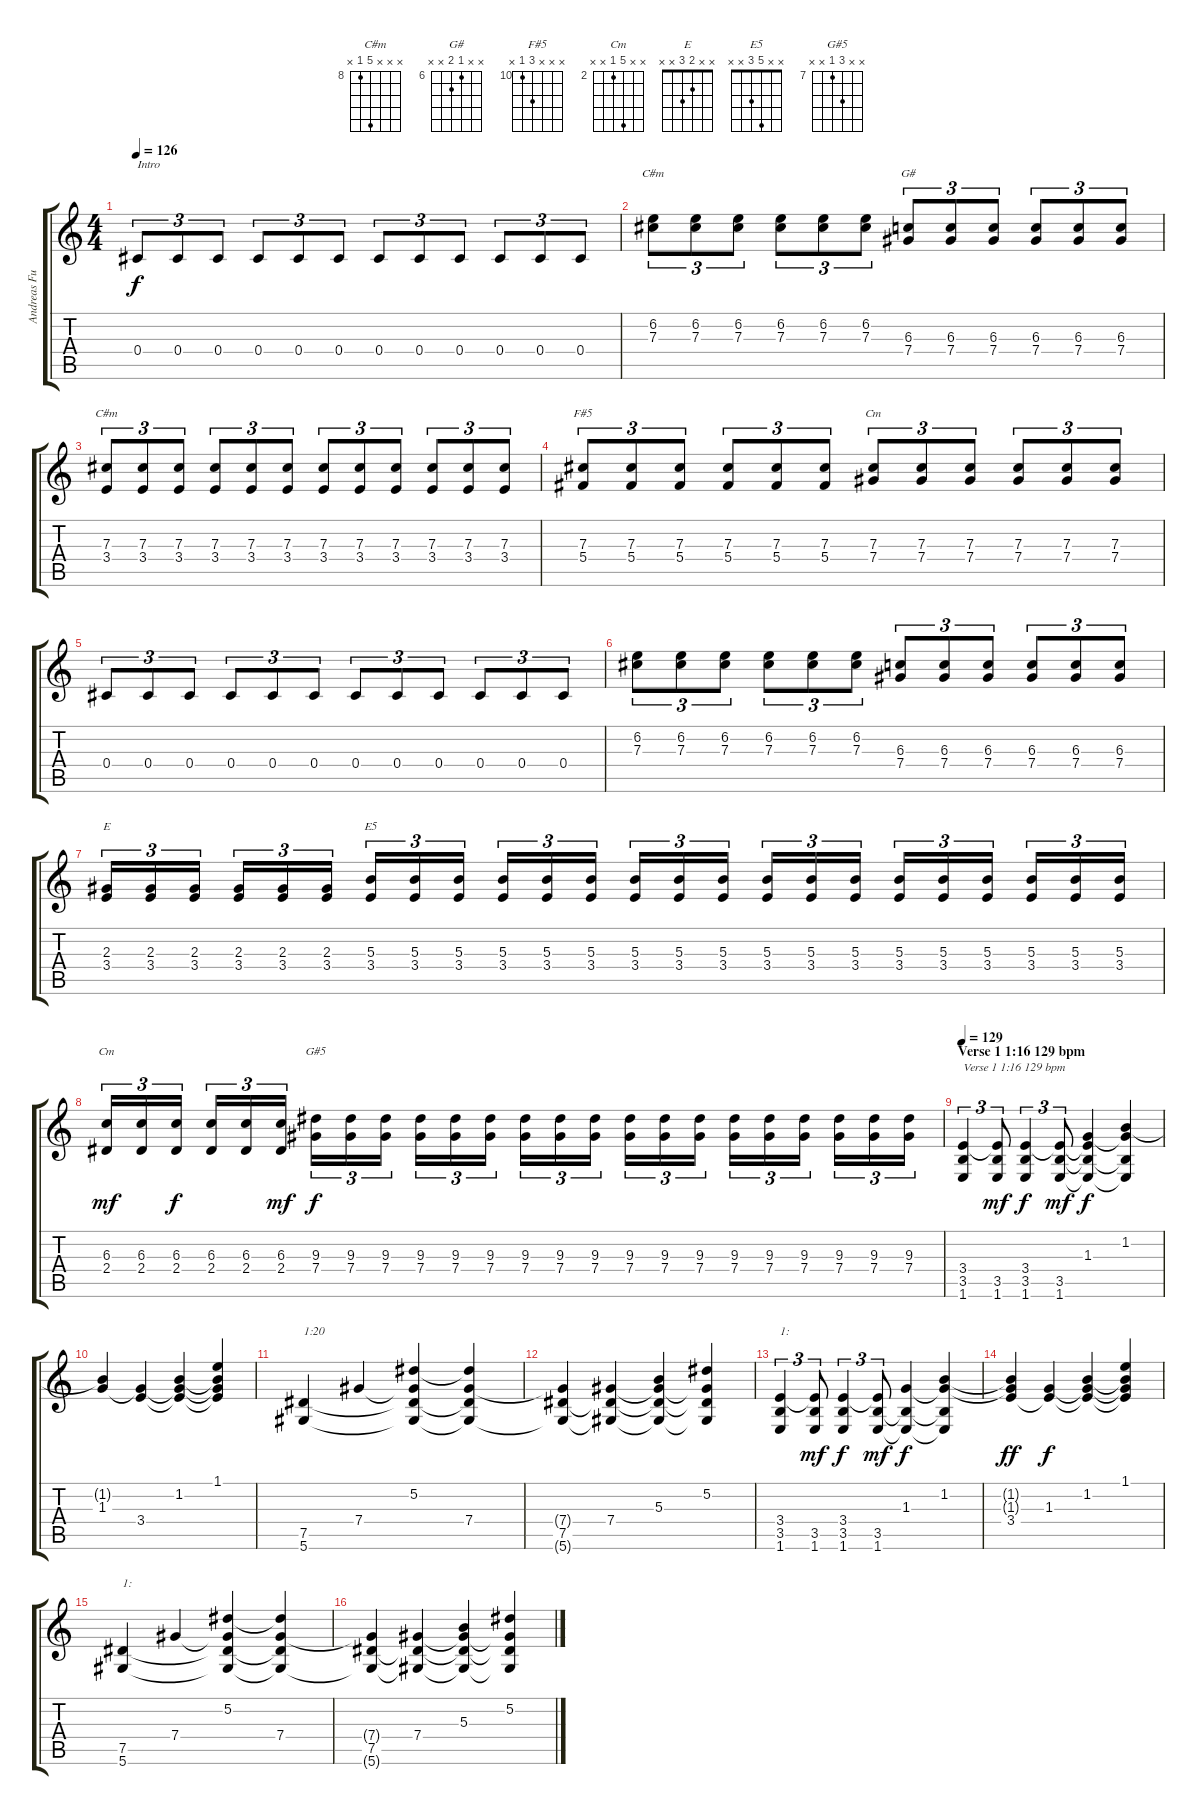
\track ("Andreas Fullmestad (D# Tuning)" "Andreas Fu") {instrument distortionguitar}
\staff {score tabs}
\tuning (Eb4 Bb3 Gb3 Db3 Ab2 Eb2) {hide}
\chord ("C#m" x 6 7 x x x) {firstfret 6}
\chord ("G#" x x 6 7 x x) {firstfret 6}
\chord ("C#m" x x x 12 8 x) {firstfret 8}
\chord ("F#5" x x x 12 10 x) {firstfret 10}
\chord ("Cm" x x x 11 7 x) {firstfret 7}
\chord ("E" x x 2 3 x x)
\chord ("E5" x x 5 3 x x)
\chord ("Cm" x x 6 2 x x) {firstfret 2}
\chord ("G#5" x x 9 7 x x) {firstfret 7}
\ts (4 4)
\tempo 126
\clef g2
\ks c
0.4.8{tu (3 2) txt "Intro" dy f} 0.4.8{tu (3 2)} 0.4.8{tu (3 2)} 0.4.8{tu (3 2)} 0.4.8{tu (3 2)} 0.4.8{tu (3 2)} 0.4.8{tu (3 2)} 0.4.8{tu (3 2)} 0.4.8{tu (3 2)} 0.4.8{tu (3 2)} 0.4.8{tu (3 2)} 0.4.8{tu (3 2)} |
(6.2 7.3).8{tu (3 2) ch "C#m"} (6.2 7.3).8{tu (3 2)} (6.2 7.3).8{tu (3 2)} (6.2 7.3).8{tu (3 2)} (6.2 7.3).8{tu (3 2)} (6.2 7.3).8{tu (3 2)} (6.3 7.4).8{tu (3 2) ch "G#"} (6.3 7.4).8{tu (3 2)} (6.3 7.4).8{tu (3 2)} (6.3 7.4).8{tu (3 2)} (6.3 7.4).8{tu (3 2)} (6.3 7.4).8{tu (3 2)} |
(7.3 3.4).8{tu (3 2) ch "C#m"} (7.3 3.4).8{tu (3 2)} (7.3 3.4).8{tu (3 2)} (7.3 3.4).8{tu (3 2)} (7.3 3.4).8{tu (3 2)} (7.3 3.4).8{tu (3 2)} (7.3 3.4).8{tu (3 2)} (7.3 3.4).8{tu (3 2)} (7.3 3.4).8{tu (3 2)} (7.3 3.4).8{tu (3 2)} (7.3 3.4).8{tu (3 2)} (7.3 3.4).8{tu (3 2)} |
(7.3 5.4).8{tu (3 2) ch "F#5"} (7.3 5.4).8{tu (3 2)} (7.3 5.4).8{tu (3 2)} (7.3 5.4).8{tu (3 2)} (7.3 5.4).8{tu (3 2)} (7.3 5.4).8{tu (3 2)} (7.3 7.4).8{tu (3 2) ch "Cm"} (7.3 7.4).8{tu (3 2)} (7.3 7.4).8{tu (3 2)} (7.3 7.4).8{tu (3 2)} (7.3 7.4).8{tu (3 2)} (7.3 7.4).8{tu (3 2)} |
0.4.8{tu (3 2)} 0.4.8{tu (3 2)} 0.4.8{tu (3 2)} 0.4.8{tu (3 2)} 0.4.8{tu (3 2)} 0.4.8{tu (3 2)} 0.4.8{tu (3 2)} 0.4.8{tu (3 2)} 0.4.8{tu (3 2)} 0.4.8{tu (3 2)} 0.4.8{tu (3 2)} 0.4.8{tu (3 2)} |
(6.2 7.3).8{tu (3 2)} (6.2 7.3).8{tu (3 2)} (6.2 7.3).8{tu (3 2)} (6.2 7.3).8{tu (3 2)} (6.2 7.3).8{tu (3 2)} (6.2 7.3).8{tu (3 2)} (6.3 7.4).8{tu (3 2)} (6.3 7.4).8{tu (3 2)} (6.3 7.4).8{tu (3 2)} (6.3 7.4).8{tu (3 2)} (6.3 7.4).8{tu (3 2)} (6.3 7.4).8{tu (3 2)} |
(2.3 3.4).16{tu (3 2) ch "E"} (2.3 3.4).16{tu (3 2)} (2.3 3.4).16{tu (3 2)} (2.3 3.4).16{tu (3 2)} (2.3 3.4).16{tu (3 2)} (2.3 3.4).16{tu (3 2)} (5.3 3.4).16{tu (3 2) ch "E5"} (5.3 3.4).16{tu (3 2)} (5.3 3.4).16{tu (3 2)} (5.3 3.4).16{tu (3 2)} (5.3 3.4).16{tu (3 2)} (5.3 3.4).16{tu (3 2)} (5.3 3.4).16{tu (3 2)} (5.3 3.4).16{tu (3 2)} (5.3 3.4).16{tu (3 2)} (5.3 3.4).16{tu (3 2)} (5.3 3.4).16{tu (3 2)} (5.3 3.4).16{tu (3 2)} (5.3 3.4).16{tu (3 2)} (5.3 3.4).16{tu (3 2)} (5.3 3.4).16{tu (3 2)} (5.3 3.4).16{tu (3 2)} (5.3 3.4).16{tu (3 2)} (5.3 3.4).16{tu (3 2)} |
(6.3 2.4).16{tu (3 2) ch "Cm" dy mf} (6.3 2.4).16{tu (3 2)} (6.3 2.4).16{tu (3 2) dy f} (6.3 2.4).16{tu (3 2)} (6.3 2.4).16{tu (3 2)} (6.3 2.4).16{tu (3 2) dy mf} (9.3 7.4).16{tu (3 2) ch "G#5" dy f} (9.3 7.4).16{tu (3 2)} (9.3 7.4).16{tu (3 2)} (9.3 7.4).16{tu (3 2)} (9.3 7.4).16{tu (3 2)} (9.3 7.4).16{tu (3 2)} (9.3 7.4).16{tu (3 2)} (9.3 7.4).16{tu (3 2)} (9.3 7.4).16{tu (3 2)} (9.3 7.4).16{tu (3 2)} (9.3 7.4).16{tu (3 2)} (9.3 7.4).16{tu (3 2)} (9.3 7.4).16{tu (3 2)} (9.3 7.4).16{tu (3 2)} (9.3 7.4).16{tu (3 2)} (9.3 7.4).16{tu (3 2)} (9.3 7.4).16{tu (3 2)} (9.3 7.4).16{tu (3 2)} |
\section ("" "Verse 1 1:16 129 bpm")
\tempo 129
(3.4 3.5 1.6).4{tu (3 2) txt "Verse 1 1:16 129 bpm"} (3.4{t} 3.5 1.6).8{tu (3 2) dy mf} (3.4 3.5 1.6).4{tu (3 2) dy f} (3.4{t} 3.5 1.6).8{tu (3 2) dy mf} (1.3 3.4{t} 3.5{t} 1.6{t}).4{dy f} (1.2 1.3{t} 3.5{t} 1.6{t}).4 |
(1.2{t} 1.3).4 (1.3{t} 3.4).4 (1.2 1.3{t} 3.4{t}).4 (1.1 1.2{t} 1.3{t} 3.4{t}).4 |
(7.5 5.6).4{txt "1:20"} 7.4.4 (5.2 7.4{t} 7.5{t} 5.6{t}).4 (5.2{t} 7.4 7.5{t} 5.6{t}).4 |
(7.4{t} 7.5 5.6{t}).4 (7.4 7.5{t} 5.6{t}).4 (5.3 7.4{t} 7.5{t} 5.6{t}).4 (5.2 7.4{t} 7.5{t} 5.6{t}).4 |
(3.4 3.5 1.6).4{tu (3 2) txt "1:"} (3.4{t} 3.5 1.6).8{tu (3 2) dy mf} (3.4 3.5 1.6).4{tu (3 2) dy f} (3.4{t} 3.5 1.6).8{tu (3 2) dy mf} (1.3 3.5{t} 1.6{t}).4{dy f} (1.2 1.3{t} 3.5{t} 1.6{t}).4 |
(1.2{t} 1.3{t} 3.4).4{dy ff} (1.3 3.4{t}).4{dy f} (1.2 1.3{t} 3.4{t}).4 (1.1 1.2{t} 1.3{t} 3.4{t}).4 |
(7.5 5.6).4{txt "1:"} 7.4.4 (5.2 7.4{t} 7.5{t} 5.6{t}).4 (5.2{t} 7.4 7.5{t} 5.6{t}).4 |
(7.4{t} 7.5 5.6{t}).4 (7.4 7.5{t} 5.6{t}).4 (5.3 7.4{t} 7.5{t} 5.6{t}).4 (5.2 7.4{t} 7.5{t} 5.6{t}).4
